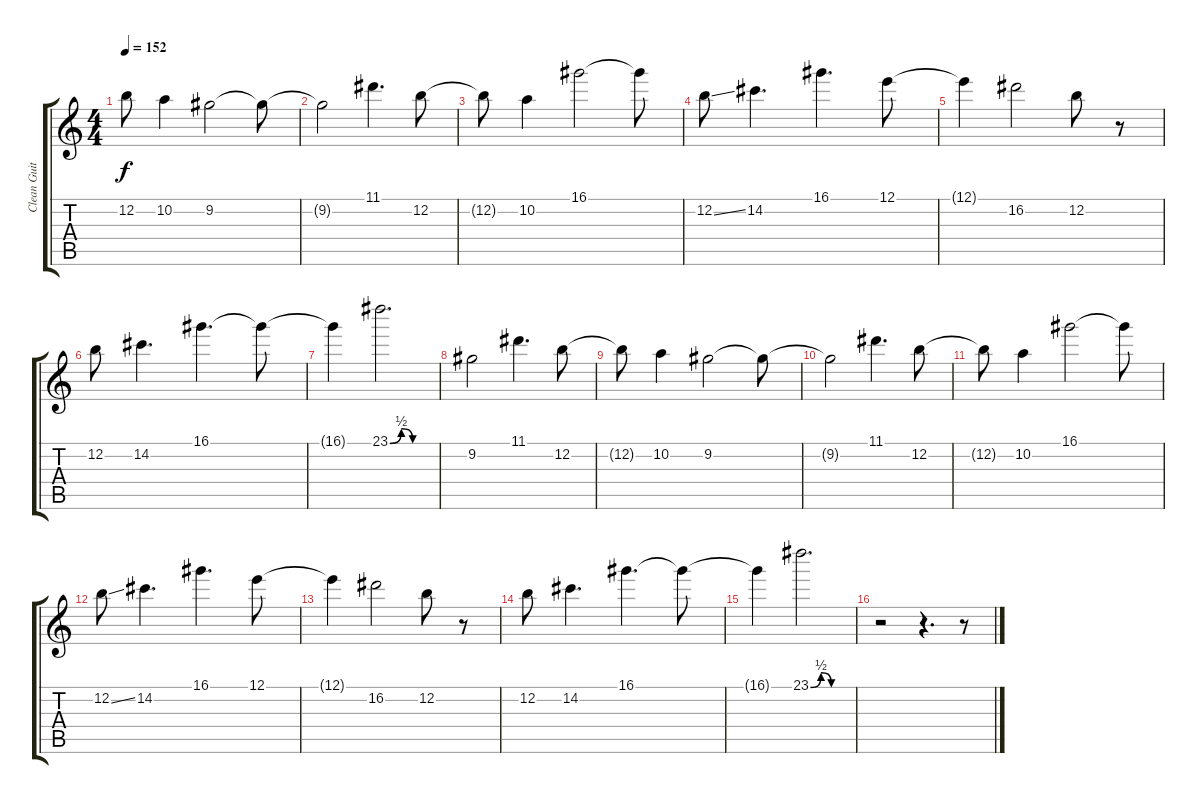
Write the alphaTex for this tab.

\track ("Clean Guitar 2" "Clean Guit") {instrument electricguitarjazz}
\staff {score tabs}
\tuning (E4 B3 G3 D3 A2 D2) {hide}
\ts (4 4)
\tempo 152
\clef g2
\ks c
12.2{t}.8{dy f} 10.2.4 9.2.2 9.2{t}.8 |
9.2{t}.2 11.1.4{d} 12.2.8 |
12.2{t}.8 10.2.4 16.1.2 16.1{t}.8 |
12.2{ss}.8 14.2.4{d} 16.1.4{d} 12.1.8 |
12.1{t}.4 16.2.2 12.2.8 r.8 |
12.2.8 14.2.4{d} 16.1.4{d} 16.1{t}.8 |
16.1{t}.4 23.1{be (custom 0 0 15 2 30 0 45 0 60 0)}.2{d} |
9.2.2 11.1.4{d} 12.2.8 |
12.2{t}.8 10.2.4 9.2.2 9.2{t}.8 |
9.2{t}.2 11.1.4{d} 12.2.8 |
12.2{t}.8 10.2.4 16.1.2 16.1{t}.8 |
12.2{ss}.8 14.2.4{d} 16.1.4{d} 12.1.8 |
12.1{t}.4 16.2.2 12.2.8 r.8 |
12.2.8 14.2.4{d} 16.1.4{d} 16.1{t}.8 |
16.1{t}.4 23.1{be (custom 0 0 15 2 30 0 45 0 60 0)}.2{d} |
r.2 r.4{d} r.8
